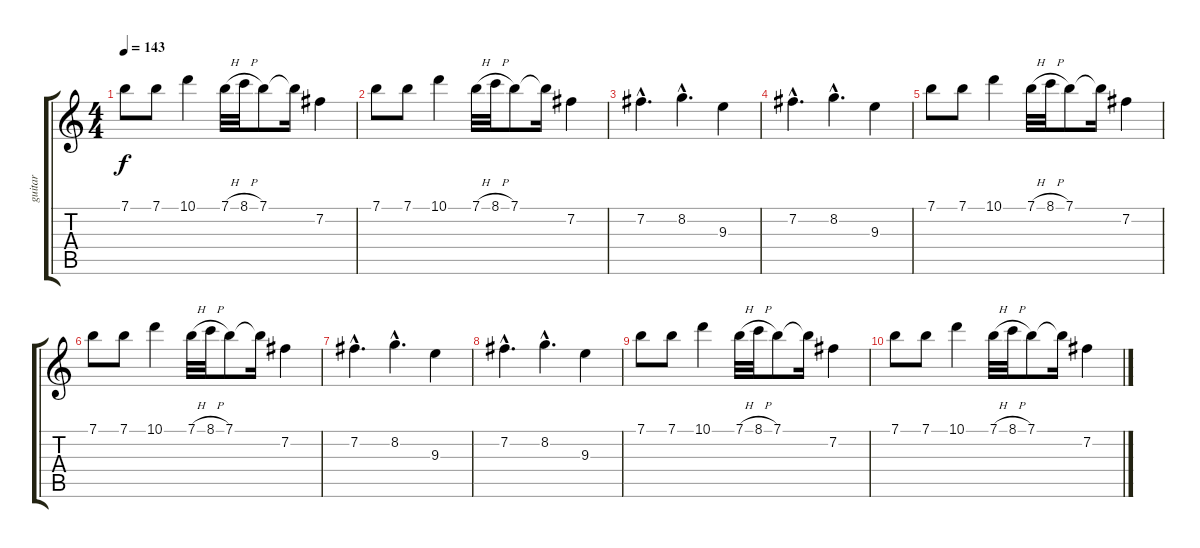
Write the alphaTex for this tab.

\track ("guitar" "guitar") {instrument acousticguitarnylon}
\staff {score tabs}
\tuning (E4 B3 G3 D3 A2 E2) {hide}
\ts (4 4)
\tempo 143
\clef g2
\ks c
7.1.8{dy f} 7.1.8 10.1.4 7.1{h}.32 8.1{h}.32 7.1.8 7.1{t}.16 7.2.4 |
7.1.8 7.1.8 10.1.4 7.1{h}.32 8.1{h}.32 7.1.8 7.1{t}.16 7.2.4 |
7.2{hac}.4{d} 8.2{hac}.4{d} 9.3.4 |
7.2{hac}.4{d} 8.2{hac}.4{d} 9.3.4 |
7.1.8 7.1.8 10.1.4 7.1{h}.32 8.1{h}.32 7.1.8 7.1{t}.16 7.2.4 |
7.1.8 7.1.8 10.1.4 7.1{h}.32 8.1{h}.32 7.1.8 7.1{t}.16 7.2.4 |
7.2{hac}.4{d instrument distortionguitar} 8.2{hac}.4{d} 9.3.4 |
7.2{hac}.4{d} 8.2{hac}.4{d} 9.3.4 |
7.1.8 7.1.8 10.1.4 7.1{h}.32 8.1{h}.32 7.1.8 7.1{t}.16 7.2.4 |
7.1.8 7.1.8 10.1.4 7.1{h}.32 8.1{h}.32 7.1.8 7.1{t}.16 7.2.4
